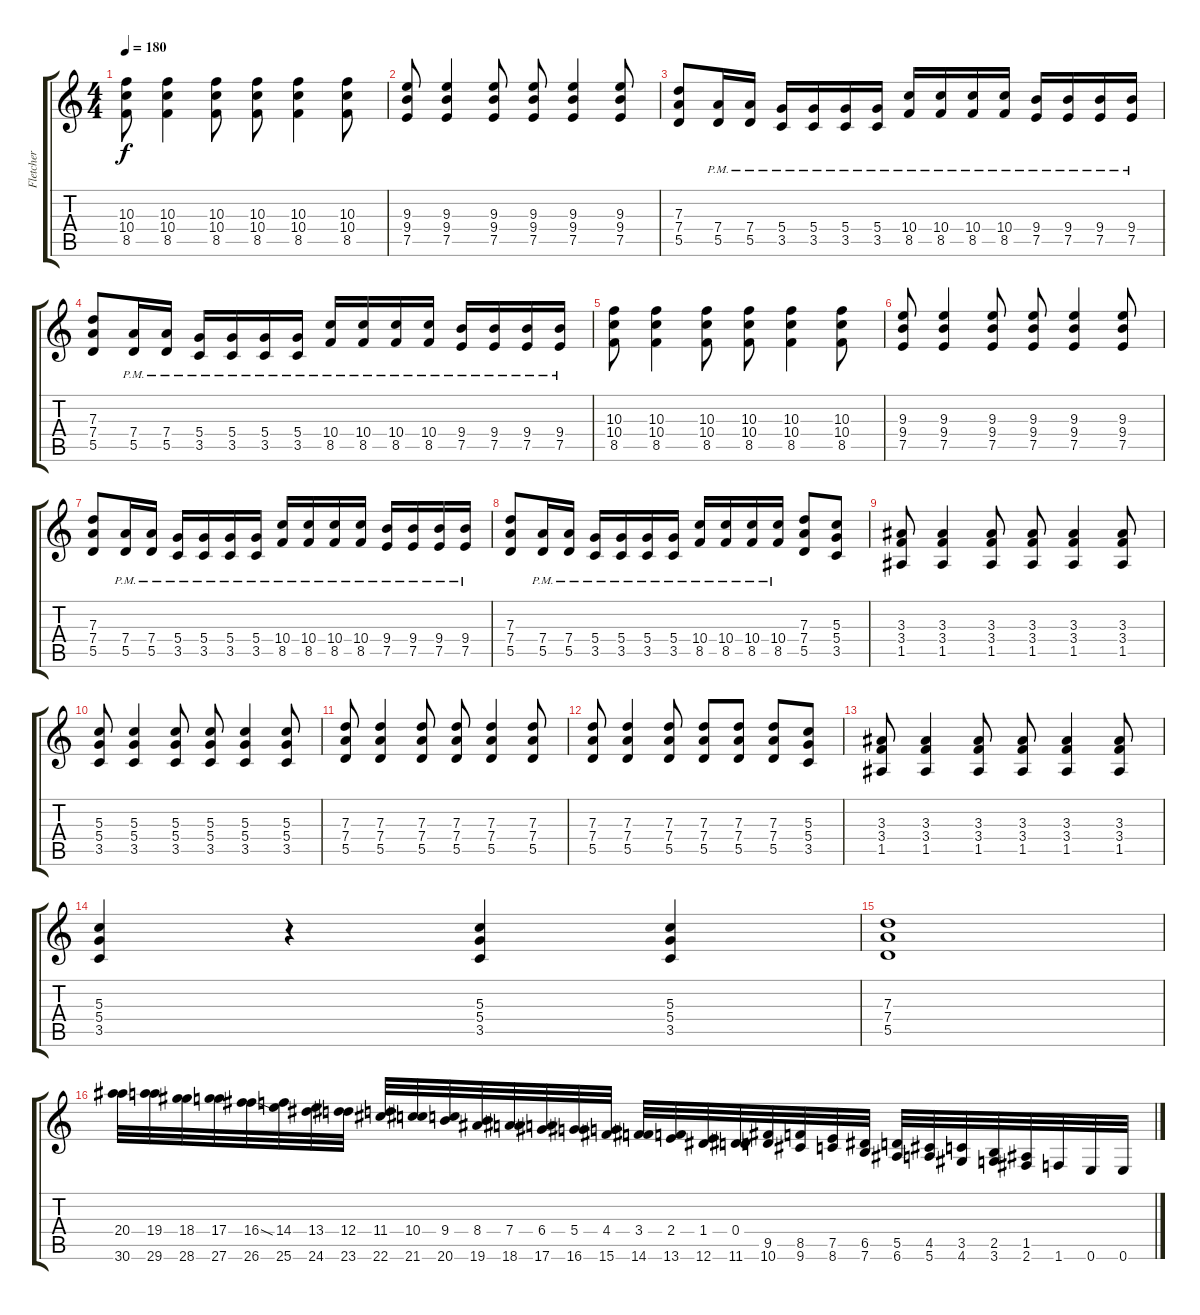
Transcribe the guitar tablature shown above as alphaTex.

\track ("Fletcher" "Fletcher") {instrument distortionguitar}
\staff {score tabs}
\tuning (E4 B3 G3 D3 A2 E2) {hide}
\ts (4 4)
\tempo 180
\clef g2
\ks c
(10.3 10.4 8.5).8{dy f} (10.3 10.4 8.5).4 (10.3 10.4 8.5).8 (10.3 10.4 8.5).8 (10.3 10.4 8.5).4 (10.3 10.4 8.5).8 |
(9.3 9.4 7.5).8 (9.3 9.4 7.5).4 (9.3 9.4 7.5).8 (9.3 9.4 7.5).8 (9.3 9.4 7.5).4 (9.3 9.4 7.5).8 |
(7.3 7.4 5.5).8 (7.4{pm} 5.5{pm}).16 (7.4{pm} 5.5{pm}).16 (5.4{pm} 3.5{pm}).16 (5.4{pm} 3.5{pm}).16 (5.4{pm} 3.5{pm}).16 (5.4{pm} 3.5{pm}).16 (10.4{pm} 8.5{pm}).16 (10.4{pm} 8.5{pm}).16 (10.4{pm} 8.5{pm}).16 (10.4{pm} 8.5{pm}).16 (9.4{pm} 7.5{pm}).16 (9.4{pm} 7.5{pm}).16 (9.4{pm} 7.5{pm}).16 (9.4{pm} 7.5{pm}).16 |
(7.3 7.4 5.5).8 (7.4{pm} 5.5{pm}).16 (7.4{pm} 5.5{pm}).16 (5.4{pm} 3.5{pm}).16 (5.4{pm} 3.5{pm}).16 (5.4{pm} 3.5{pm}).16 (5.4{pm} 3.5{pm}).16 (10.4{pm} 8.5{pm}).16 (10.4{pm} 8.5{pm}).16 (10.4{pm} 8.5{pm}).16 (10.4{pm} 8.5{pm}).16 (9.4{pm} 7.5{pm}).16 (9.4{pm} 7.5{pm}).16 (9.4{pm} 7.5{pm}).16 (9.4{pm} 7.5{pm}).16 |
(10.3 10.4 8.5).8 (10.3 10.4 8.5).4 (10.3 10.4 8.5).8 (10.3 10.4 8.5).8 (10.3 10.4 8.5).4 (10.3 10.4 8.5).8 |
(9.3 9.4 7.5).8 (9.3 9.4 7.5).4 (9.3 9.4 7.5).8 (9.3 9.4 7.5).8 (9.3 9.4 7.5).4 (9.3 9.4 7.5).8 |
(7.3 7.4 5.5).8 (7.4{pm} 5.5{pm}).16 (7.4{pm} 5.5{pm}).16 (5.4{pm} 3.5{pm}).16 (5.4{pm} 3.5{pm}).16 (5.4{pm} 3.5{pm}).16 (5.4{pm} 3.5{pm}).16 (10.4{pm} 8.5{pm}).16 (10.4{pm} 8.5{pm}).16 (10.4{pm} 8.5{pm}).16 (10.4{pm} 8.5{pm}).16 (9.4{pm} 7.5{pm}).16 (9.4{pm} 7.5{pm}).16 (9.4{pm} 7.5{pm}).16 (9.4{pm} 7.5{pm}).16 |
(7.3 7.4 5.5).8 (7.4{pm} 5.5{pm}).16 (7.4{pm} 5.5{pm}).16 (5.4{pm} 3.5{pm}).16 (5.4{pm} 3.5{pm}).16 (5.4{pm} 3.5{pm}).16 (5.4{pm} 3.5{pm}).16 (10.4{pm} 8.5{pm}).16 (10.4{pm} 8.5{pm}).16 (10.4{pm} 8.5{pm}).16 (10.4{pm} 8.5{pm}).16 (7.3 7.4 5.5).8 (5.3 5.4 3.5).8 |
(3.3 3.4 1.5).8 (3.3 3.4 1.5).4 (3.3 3.4 1.5).8 (3.3 3.4 1.5).8 (3.3 3.4 1.5).4 (3.3 3.4 1.5).8 |
(5.3 5.4 3.5).8 (5.3 5.4 3.5).4 (5.3 5.4 3.5).8 (5.3 5.4 3.5).8 (5.3 5.4 3.5).4 (5.3 5.4 3.5).8 |
(7.3 7.4 5.5).8 (7.3 7.4 5.5).4 (7.3 7.4 5.5).8 (7.3 7.4 5.5).8 (7.3 7.4 5.5).4 (7.3 7.4 5.5).8 |
(7.3 7.4 5.5).8 (7.3 7.4 5.5).4 (7.3 7.4 5.5).8 (7.3 7.4 5.5).8 (7.3 7.4 5.5).8 (7.3 7.4 5.5).8 (5.3 5.4 3.5).8 |
(3.3 3.4 1.5).8 (3.3 3.4 1.5).4 (3.3 3.4 1.5).8 (3.3 3.4 1.5).8 (3.3 3.4 1.5).4 (3.3 3.4 1.5).8 |
(5.3 5.4 3.5).4 r.4 (5.3 5.4 3.5).4 (5.3 5.4 3.5).4 |
(7.3 7.4 5.5).1 |
(20.4 30.6).32 (19.4 29.6).32 (18.4 28.6).32 (17.4 27.6).32 (16.4{sod} 26.6).32 (14.4 25.6).32 (13.4 24.6).32 (12.4 23.6).32 (11.4 22.6).32 (10.4 21.6).32 (9.4 20.6).32 (8.4 19.6).32 (7.4 18.6).32 (6.4 17.6).32 (5.4 16.6).32 (4.4 15.6).32 (3.4 14.6).32 (2.4 13.6).32 (1.4 12.6).32 (0.4 11.6).32 (9.5 10.6).32 (8.5 9.6).32 (7.5 8.6).32 (6.5 7.6).32 (5.5 6.6).32 (4.5 5.6).32 (3.5 4.6).32 (2.5 3.6).32 (1.5 2.6).32 1.6.32 0.6.32 0.6.32
